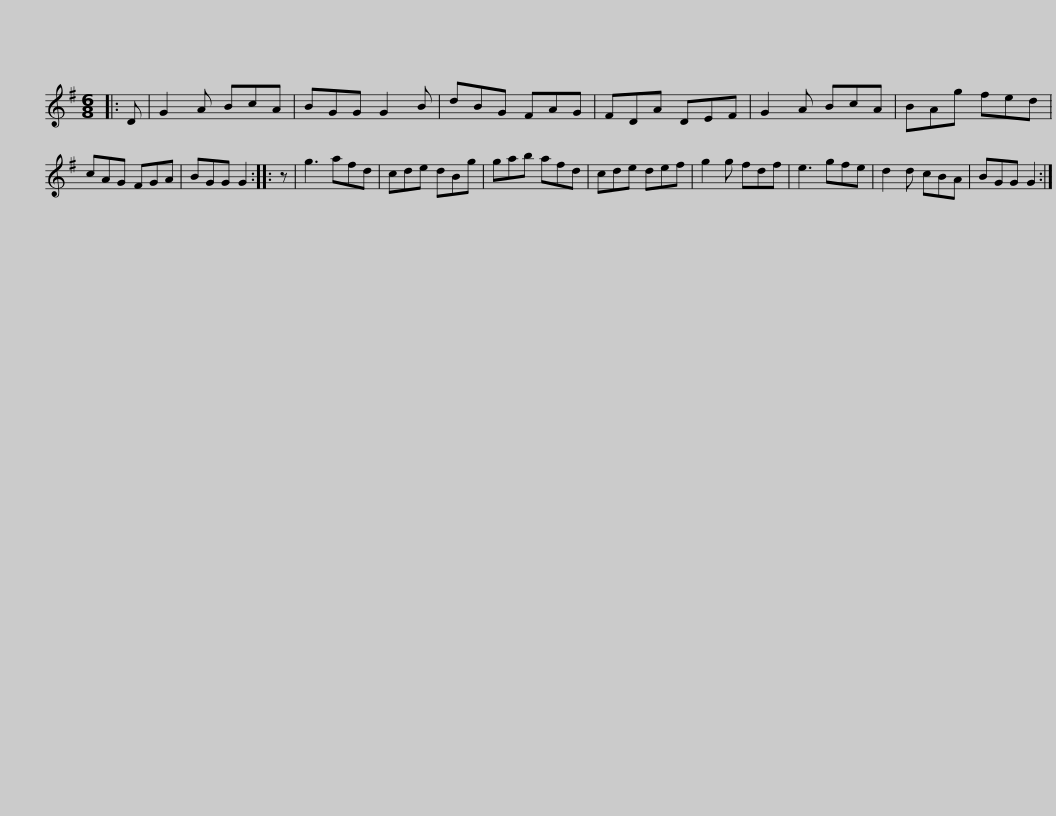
X:1
L:1/8
M:6/8
I:linebreak $
K:G
V:1 treble
V:1
|: D | G2 A BcA | BGG G2 B | dBG FAG | FDA DEF | %5
 G2 A BcA | BAg fed | cAG FGA |$ BGG G2 :: z | %10
 g3 afd | cde dBg | gab afd | cde def | g2 g fdf | %15
 e3 gfe | d2 d cBA |$ BGG G2 :| %18
